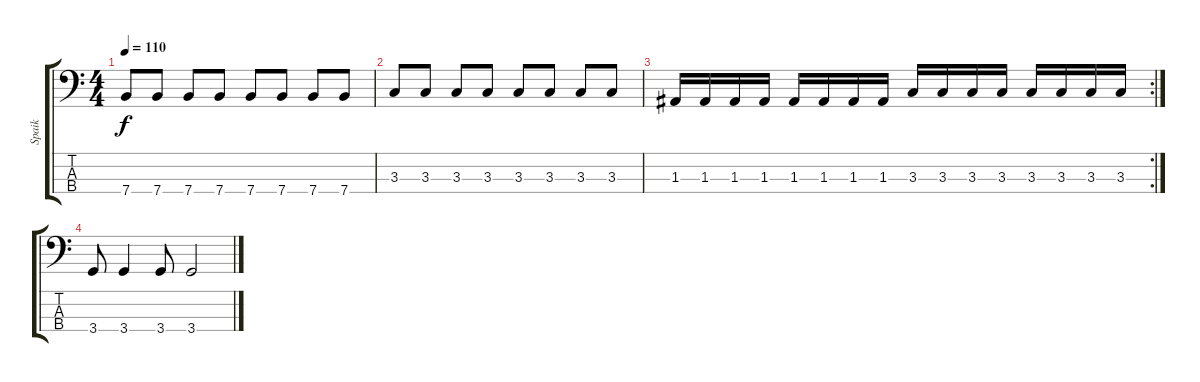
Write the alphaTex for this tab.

\track ("Spaik" "Spaik") {instrument slapbass1}
\staff {score tabs}
\tuning (G2 D2 A1 E1) {hide}
\ts (4 4)
\tempo 110
\clef f4
\ks c
7.4.8{dy f} 7.4.8 7.4.8 7.4.8 7.4.8 7.4.8 7.4.8 7.4.8 |
3.3.8 3.3.8 3.3.8 3.3.8 3.3.8 3.3.8 3.3.8 3.3.8 |
\rc 2
1.3.16 1.3.16 1.3.16 1.3.16 1.3.16 1.3.16 1.3.16 1.3.16 3.3.16 3.3.16 3.3.16 3.3.16 3.3.16 3.3.16 3.3.16 3.3.16 |
3.4.8 3.4.4 3.4.8 3.4.2
